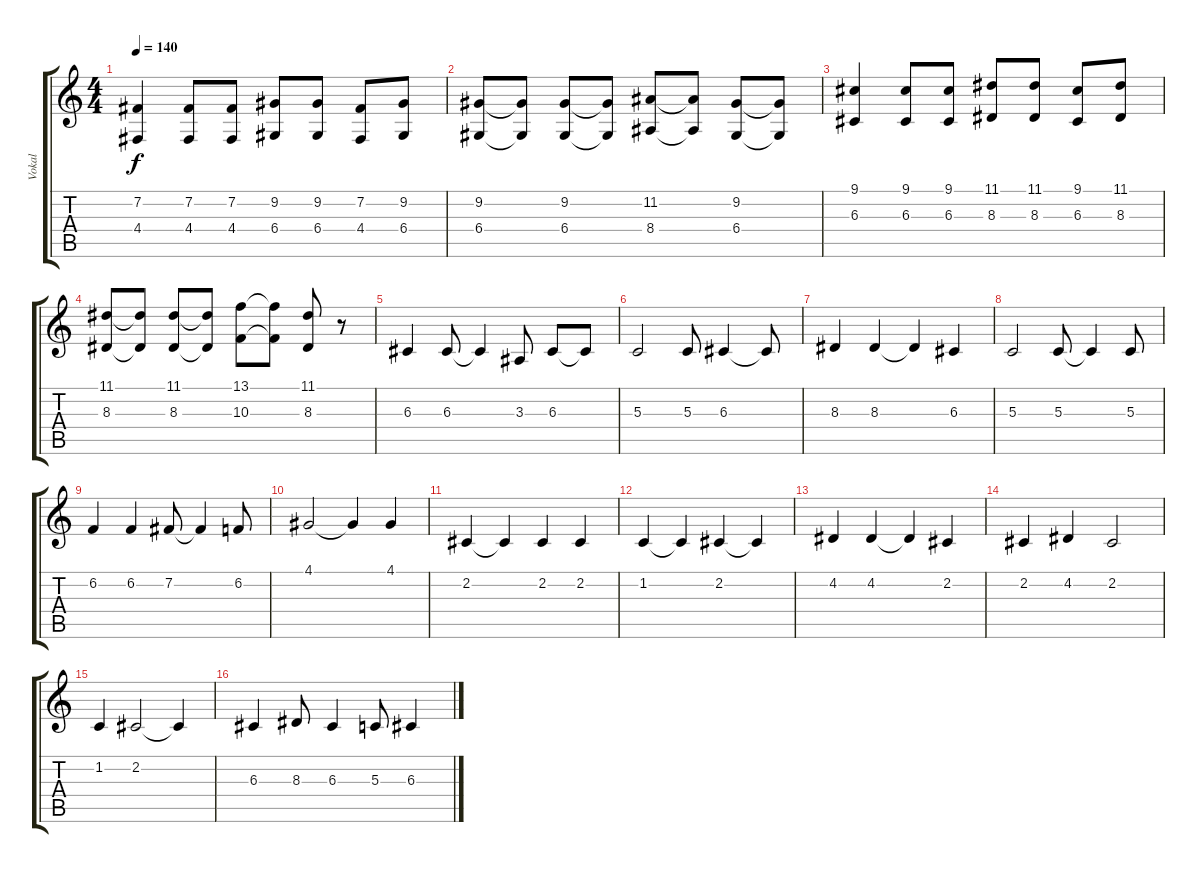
\track ("Vokal" "Vokal") {instrument bassoon}
\staff {score tabs}
\tuning (E4 B3 G3 D3 A2 E2) {hide}
\ts (4 4)
\tempo 140
\clef g2
\ks c
(7.2 4.4).4{dy f} (7.2 4.4).8 (7.2 4.4).8 (9.2 6.4).8 (9.2 6.4).8 (7.2 4.4).8 (9.2 6.4).8 |
(9.2 6.4).8 (9.2{t} 6.4{t}).8 (9.2 6.4).8 (9.2{t} 6.4{t}).8 (11.2 8.4).8 (11.2{t} 8.4{t}).8 (9.2 6.4).8 (9.2{t} 6.4{t}).8 |
(9.1 6.3).4 (9.1 6.3).8 (9.1 6.3).8 (11.1 8.3).8 (11.1 8.3).8 (9.1 6.3).8 (11.1 8.3).8 |
(11.1 8.3).8 (11.1{t} 8.3{t}).8 (11.1 8.3).8 (11.1{t} 8.3{t}).8 (13.1 10.3).8 (13.1{t} 10.3{t}).8 (11.1 8.3).8 r.8 |
6.3.4 6.3.8 6.3{t}.4 3.3.8 6.3.8 6.3{t}.8 |
5.3.2 5.3.8 6.3.4 6.3{t}.8 |
8.3.4 8.3.4 8.3{t}.4 6.3.4 |
5.3.2 5.3.8 5.3{t}.4 5.3.8 |
6.2.4 6.2.4 7.2.8 7.2{t}.4 6.2.8 |
4.1.2 4.1{t}.4 4.1.4 |
2.2.4 2.2{t}.4 2.2.4 2.2.4 |
1.2.4 1.2{t}.4 2.2.4 2.2{t}.4 |
4.2.4 4.2.4 4.2{t}.4 2.2.4 |
2.2.4 4.2.4 2.2.2 |
1.2.4 2.2.2 2.2{t}.4 |
6.3.4 8.3.8 6.3.4 5.3.8 6.3.4
